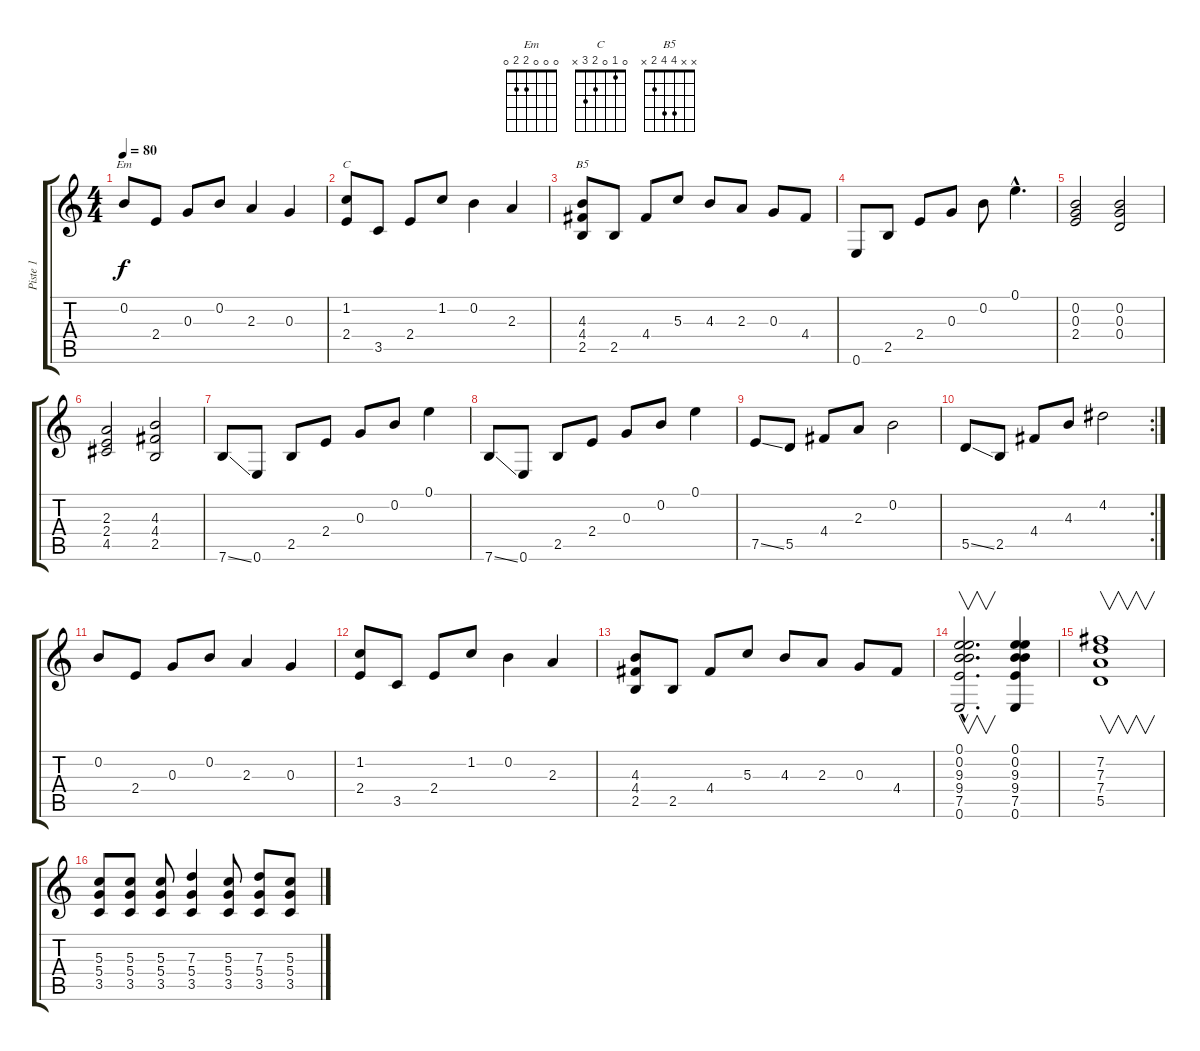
\track ("Piste 1" "Piste 1") {instrument acousticguitarnylon}
\staff {score tabs}
\tuning (E4 B3 G3 D3 A2 E2) {hide}
\chord ("Em" 0 0 0 2 2 0)
\chord ("C" 0 1 0 2 3 x)
\chord ("B5" x x 4 4 2 x)
\ts (4 4)
\tempo 80
\clef g2
\ks c
0.2.8{ch "Em" dy f instrument acousticguitarnylon} 2.4.8 0.3.8 0.2.8 2.3.4 0.3.4 |
(1.2 2.4).8{ch "C"} 3.5.8 2.4.8 1.2.8 0.2.4 2.3.4 |
(4.3 4.4 2.5).8{ch "B5"} 2.5.8 4.4.8 5.3.8 4.3.8 2.3.8 0.3.8 4.4.8 |
0.6.8 2.5.8 2.4.8 0.3.8 0.2.8 0.1{hac}.4{d} |
(0.2 0.3 2.4).2 (0.2 0.3 0.4).2 |
(2.3 2.4 4.5).2 (4.3 4.4 2.5).2 |
7.6{ss}.8 0.6.8 2.5.8 2.4.8 0.3.8 0.2.8 0.1.4 |
7.6{ss}.8 0.6.8 2.5.8 2.4.8 0.3.8 0.2.8 0.1.4 |
7.5{ss}.8 5.5.8 4.4.8 2.3.8 0.2.2 |
\rc 2
5.5{ss}.8 2.5.8 4.4.8 4.3.8 4.2.2 |
0.2.8 2.4.8 0.3.8 0.2.8 2.3.4 0.3.4 |
(1.2 2.4).8 3.5.8 2.4.8 1.2.8 0.2.4 2.3.4 |
(4.3 4.4 2.5).8 2.5.8 4.4.8 5.3.8 4.3.8 2.3.8 0.3.8 4.4.8 |
(0.1{hac} 0.2{hac} 9.3{hac} 9.4{hac} 7.5{hac} 0.6{hac}).2{v d} (0.1 0.2 9.3 9.4 7.5 0.6).4 |
(7.2 7.3 7.4 5.5).1{v} |
(5.3 5.4 3.5).8 (5.3 5.4 3.5).8 (5.3 5.4 3.5).8 (7.3 5.4 3.5).4 (5.3 5.4 3.5).8 (7.3 5.4 3.5).8 (5.3 5.4 3.5).8
